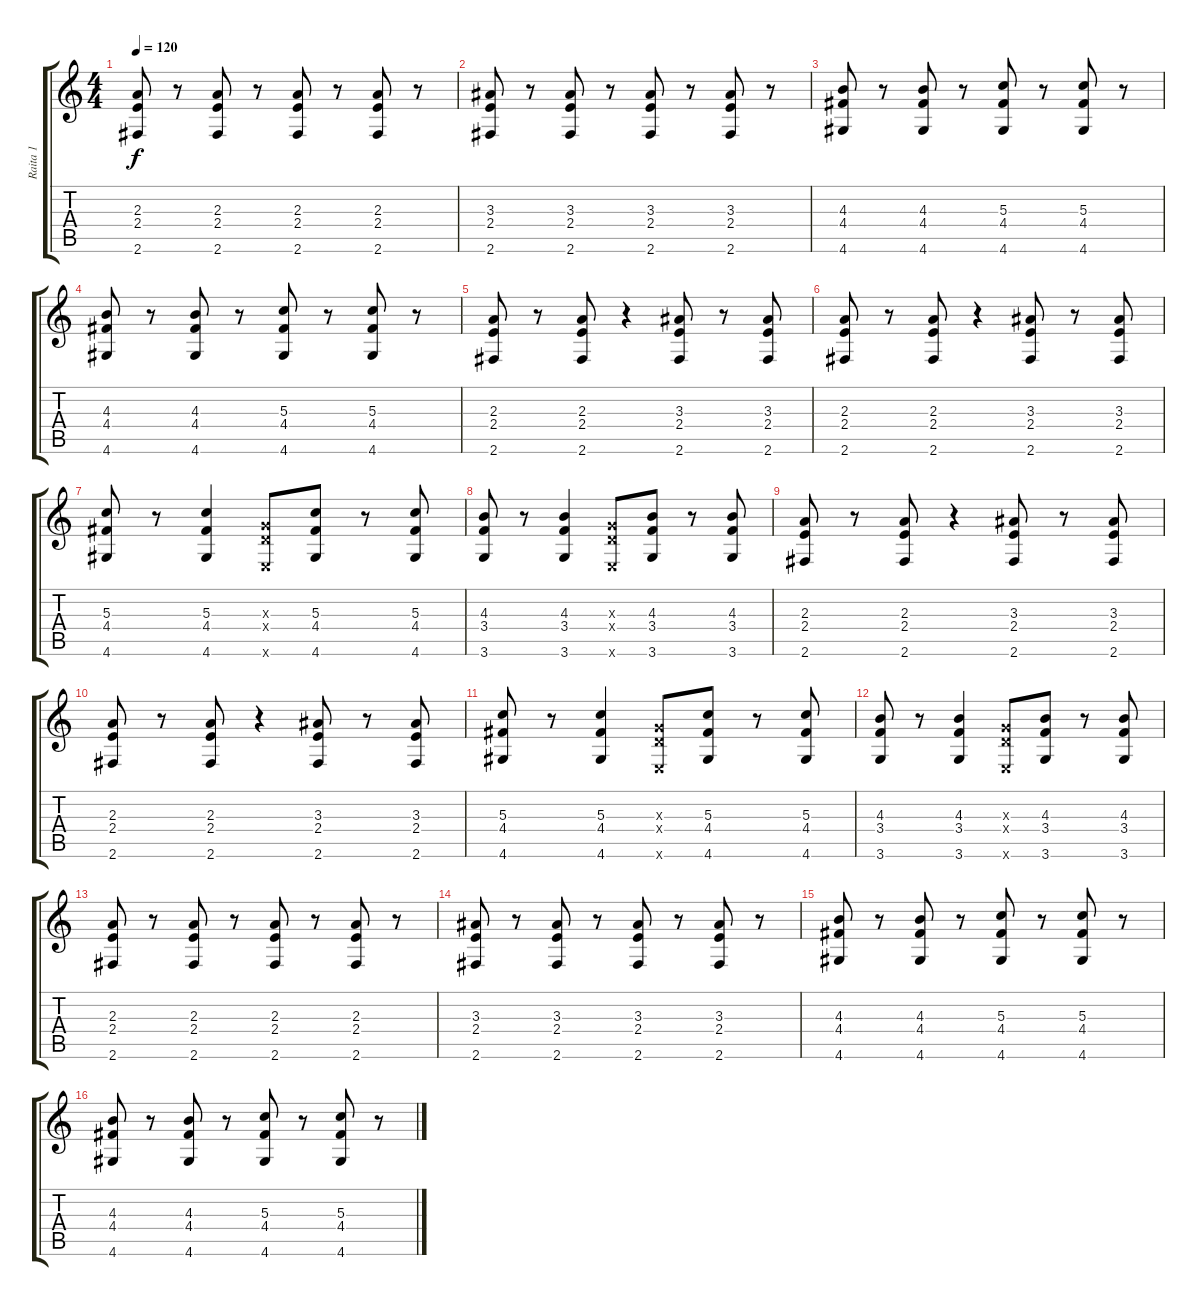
\track ("Raita 1" "Raita 1") {instrument acousticguitarnylon}
\staff {score tabs}
\tuning (F4 C4 G3 D3 A2 E2) {hide}
\ts (4 4)
\tempo 120
\clef g2
\ks c
(2.3 2.4 2.6).8{dy f} r.8 (2.3 2.4 2.6).8 r.8 (2.3 2.4 2.6).8 r.8 (2.3 2.4 2.6).8 r.8 |
(3.3 2.4 2.6).8 r.8 (3.3 2.4 2.6).8 r.8 (3.3 2.4 2.6).8 r.8 (3.3 2.4 2.6).8 r.8 |
(4.3 4.4 4.6).8 r.8 (4.3 4.4 4.6).8 r.8 (5.3 4.4 4.6).8 r.8 (5.3 4.4 4.6).8 r.8 |
(4.3 4.4 4.6).8 r.8 (4.3 4.4 4.6).8 r.8 (5.3 4.4 4.6).8 r.8 (5.3 4.4 4.6).8 r.8 |
(2.3 2.4 2.6).8 r.8 (2.3 2.4 2.6).8 r.4 (3.3 2.4 2.6).8 r.8 (3.3 2.4 2.6).8 |
(2.3 2.4 2.6).8 r.8 (2.3 2.4 2.6).8 r.4 (3.3 2.4 2.6).8 r.8 (3.3 2.4 2.6).8 |
(5.3 4.4 4.6).8 r.8 (5.3 4.4 4.6).4 (0.3{x} 0.4{x} 0.6{x}).8 (5.3 4.4 4.6).8 r.8 (5.3 4.4 4.6).8 |
(4.3 3.4 3.6).8 r.8 (4.3 3.4 3.6).4 (0.3{x} 0.4{x} 0.6{x}).8 (4.3 3.4 3.6).8 r.8 (4.3 3.4 3.6).8 |
(2.3 2.4 2.6).8 r.8 (2.3 2.4 2.6).8 r.4 (3.3 2.4 2.6).8 r.8 (3.3 2.4 2.6).8 |
(2.3 2.4 2.6).8 r.8 (2.3 2.4 2.6).8 r.4 (3.3 2.4 2.6).8 r.8 (3.3 2.4 2.6).8 |
(5.3 4.4 4.6).8 r.8 (5.3 4.4 4.6).4 (0.3{x} 0.4{x} 0.6{x}).8 (5.3 4.4 4.6).8 r.8 (5.3 4.4 4.6).8 |
(4.3 3.4 3.6).8 r.8 (4.3 3.4 3.6).4 (0.3{x} 0.4{x} 0.6{x}).8 (4.3 3.4 3.6).8 r.8 (4.3 3.4 3.6).8 |
(2.3 2.4 2.6).8 r.8 (2.3 2.4 2.6).8 r.8 (2.3 2.4 2.6).8 r.8 (2.3 2.4 2.6).8 r.8 |
(3.3 2.4 2.6).8 r.8 (3.3 2.4 2.6).8 r.8 (3.3 2.4 2.6).8 r.8 (3.3 2.4 2.6).8 r.8 |
(4.3 4.4 4.6).8 r.8 (4.3 4.4 4.6).8 r.8 (5.3 4.4 4.6).8 r.8 (5.3 4.4 4.6).8 r.8 |
(4.3 4.4 4.6).8 r.8 (4.3 4.4 4.6).8 r.8 (5.3 4.4 4.6).8 r.8 (5.3 4.4 4.6).8 r.8
